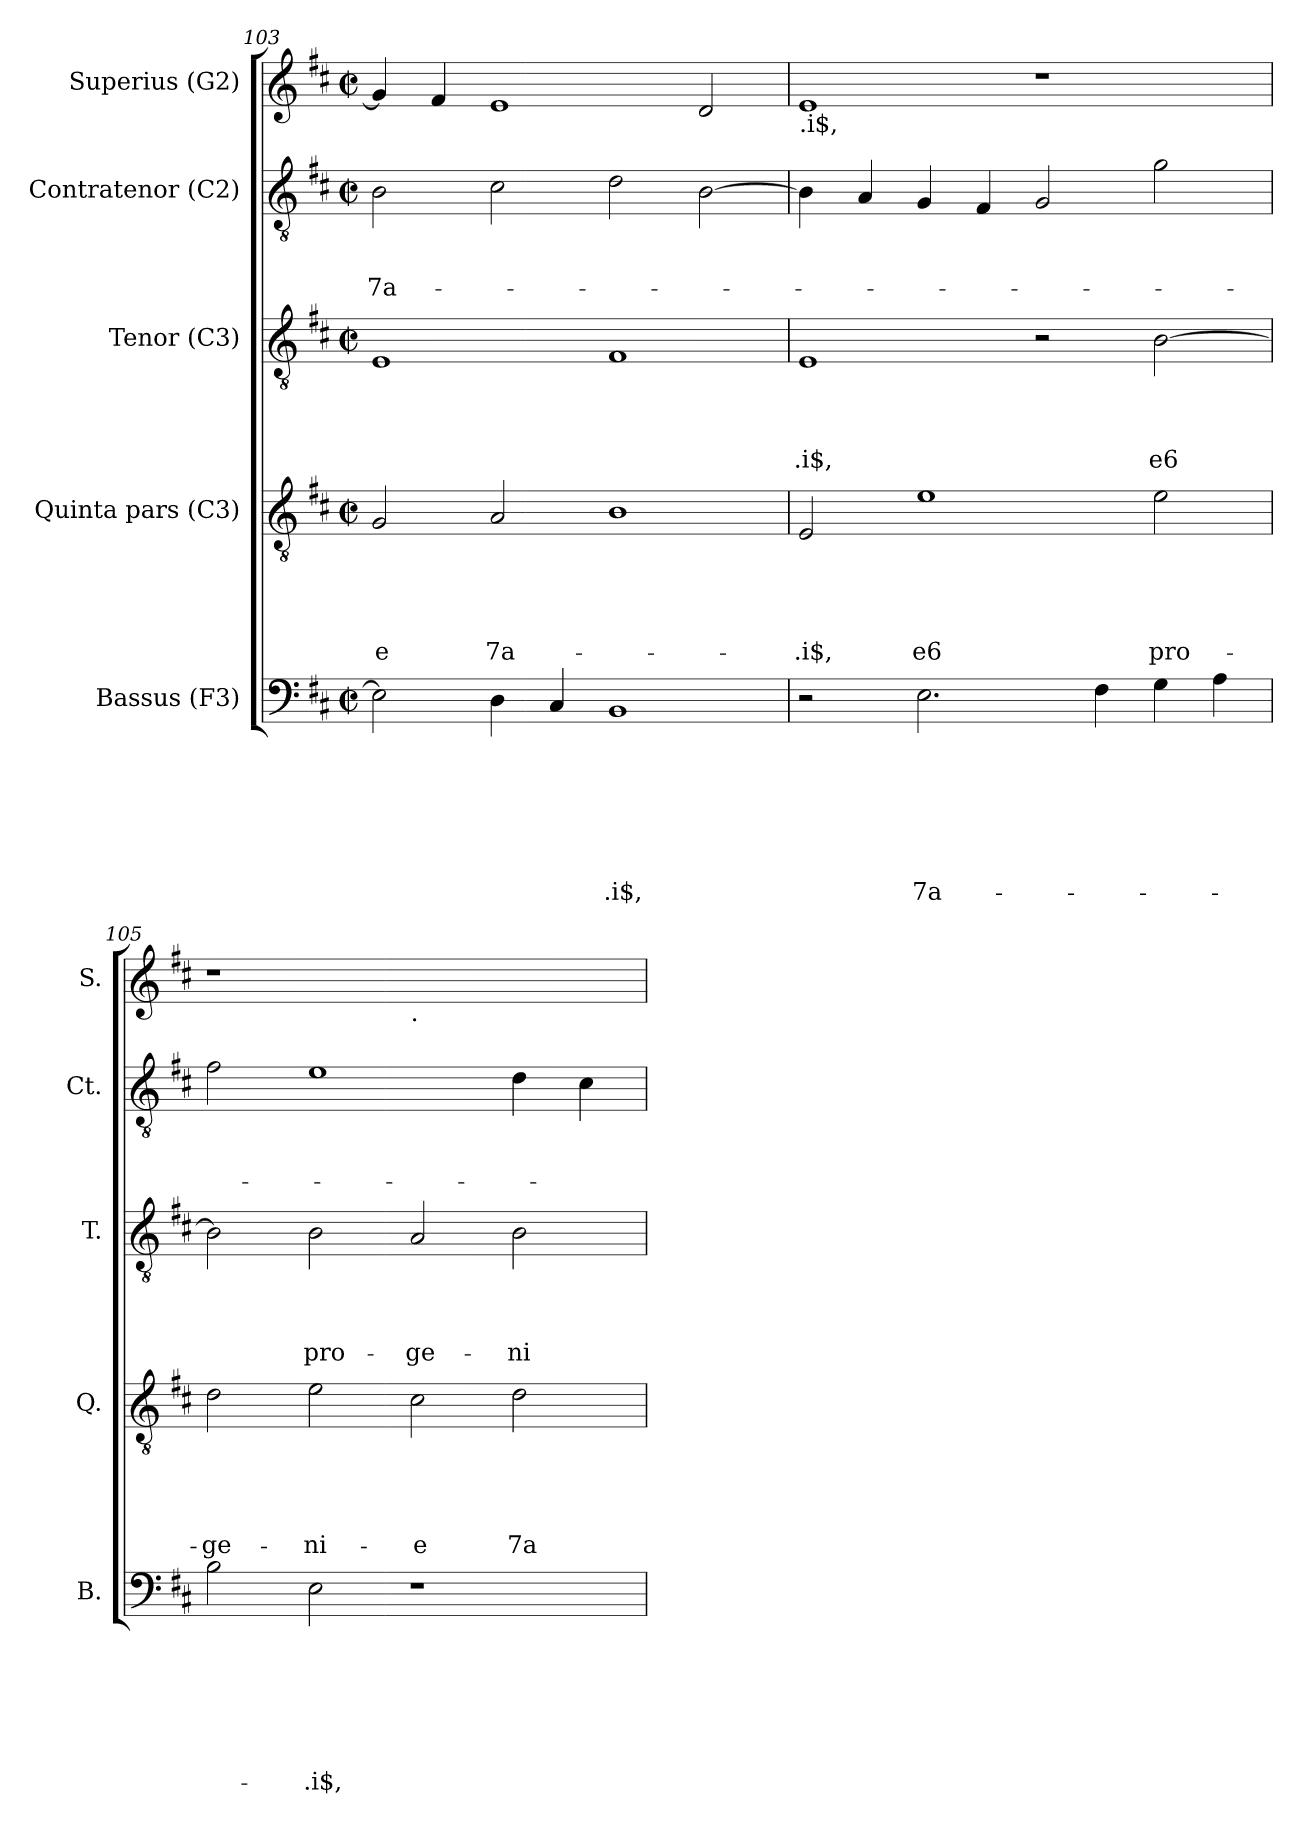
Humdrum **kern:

**kern	**text	**text	**text	**text	**text	**text	**text	**kern	**text	**text	**text	**text	**text	**kern	**text	**text	**text	**text	**kern	**text	**text	**text	**kern
*part5	*part5	*part5	*part5	*part5	*part5	*part5	*part5	*part4	*part4	*part4	*part4	*part4	*part4	*part3	*part3	*part3	*part3	*part3	*part2	*part2	*part2	*part2	*part1
*staff5	*staff5	*staff5	*staff5	*staff5	*staff5	*staff5	*staff5	*staff4	*staff4	*staff4	*staff4	*staff4	*staff4	*staff3	*staff3	*staff3	*staff3	*staff3	*staff2	*staff2	*staff2	*staff2	*staff1
*I"Bassus (F3)	*	*	*	*	*	*	*	*I"Quinta pars (C3)	*	*	*	*	*	*I"Tenor (C3)	*	*	*	*	*I"Contratenor (C2)	*	*	*	*I"Superius (G2)
*I'B.	*	*	*	*	*	*	*	*I'Q.	*	*	*	*	*	*I'T.	*	*	*	*	*I'Ct.	*	*	*	*I'S.
*clefF4	*	*	*	*	*	*	*	*clefGv2	*	*	*	*	*	*clefGv2	*	*	*	*	*clefGv2	*	*	*	*clefG2
*k[f#c#]	*	*	*	*	*	*	*	*k[f#c#]	*	*	*	*	*	*k[f#c#]	*	*	*	*	*k[f#c#]	*	*	*	*k[f#c#]
*D:	*	*	*	*	*	*	*	*D:	*	*	*	*	*	*D:	*	*	*	*	*D:	*	*	*	*D:
*M2/2	*	*	*	*	*	*	*	*M2/2	*	*	*	*	*	*M2/2	*	*	*	*	*M2/2	*	*	*	*M2/2
*met(c|)	*	*	*	*	*	*	*	*met(c|)	*	*	*	*	*	*met(c|)	*	*	*	*	*met(c|)	*	*	*	*met(c|)
=103	=103	=103	=103	=103	=103	=103	=103	=103	=103	=103	=103	=103	=103	=103	=103	=103	=103	=103	=103	=103	=103	=103	=103
!	!	!	!	!	!	!	!	!	!	!	!	!	!LO:LY:b	!	!	!	!	!	!	!	!	!LO:LY:b	!
2E\]	.	.	.	.	.	.	.	2G/	.	.	.	.	-e	1E	.	.	.	.	2B\	.	.	7a-	4g/]
.	.	.	.	.	.	.	.	.	.	.	.	.	.	.	.	.	.	.	.	.	.	.	4f#/
!	!	!	!	!	!	!	!	!	!	!	!	!	!LO:LY:b	!	!	!	!	!	!	!	!	!	!
4D\	.	.	.	.	.	.	.	2A/	.	.	.	.	7a-	.	.	.	.	.	2c#\	.	.	.	1e
4C#/	.	.	.	.	.	.	.	.	.	.	.	.	.	.	.	.	.	.	.	.	.	.	.
!	!	!	!	!	!	!	!LO:LY:b	!	!	!	!	!	!	!	!	!	!	!	!	!	!	!	!
1BB	.	.	.	.	.	.	-.i$,	1B	.	.	.	.	.	1F#	.	.	.	.	2d\	.	.	.	.
.	.	.	.	.	.	.	.	.	.	.	.	.	.	.	.	.	.	.	[>2B\	.	.	.	2d/
=104	=104	=104	=104	=104	=104	=104	=104	=104	=104	=104	=104	=104	=104	=104	=104	=104	=104	=104	=104	=104	=104	=104	=104
!	!	!	!	!	!	!	!	!	!	!	!	!	!	!	!	!	!	!	!	!	!	!	!LO:TX:b:t=.i$,
!	!	!	!	!	!	!	!	!	!	!	!	!	!LO:LY:b	!	!	!	!	!LO:LY:b	!	!	!	!	!
2r	.	.	.	.	.	.	.	2E/	.	.	.	.	-.i$,	1E	.	.	.	-.i$,	4B\]	.	.	.	1e
.	.	.	.	.	.	.	.	.	.	.	.	.	.	.	.	.	.	.	4A/	.	.	.	.
!	!	!	!	!	!	!	!LO:LY:b	!	!	!	!	!	!LO:LY:b	!	!	!	!	!	!	!	!	!	!
2.E\	.	.	.	.	.	.	7a-	1e	.	.	.	.	e6	.	.	.	.	.	4G/	.	.	.	.
.	.	.	.	.	.	.	.	.	.	.	.	.	.	.	.	.	.	.	4F#/	.	.	.	.
.	.	.	.	.	.	.	.	.	.	.	.	.	.	2r	.	.	.	.	2G/	.	.	.	1r
4F#\	.	.	.	.	.	.	.	.	.	.	.	.	.	.	.	.	.	.	.	.	.	.	.
!	!	!	!	!	!	!	!	!	!	!	!	!	!LO:LY:b	!	!	!	!	!LO:LY:b	!	!	!	!	!
4G\	.	.	.	.	.	.	.	2e\	.	.	.	.	pro-	[>2B\	.	.	.	e6	2g\	.	.	.	.
4A\	.	.	.	.	.	.	.	.	.	.	.	.	.	.	.	.	.	.	.	.	.	.	.
!!LO:PB:g=z
=105	=105	=105	=105	=105	=105	=105	=105	=105	=105	=105	=105	=105	=105	=105	=105	=105	=105	=105	=105	=105	=105	=105	=105
!	!	!	!	!	!	!	!	!	!	!	!	!	!LO:LY:b	!	!	!	!	!	!	!	!	!	!
2B\	.	.	.	.	.	.	.	2d\	.	.	.	.	-ge-	2B\]	.	.	.	.	2f#\	.	.	.	1r
!	!	!	!	!	!	!	!LO:LY:b	!	!	!	!	!	!LO:LY:b	!	!	!	!	!LO:LY:b	!	!	!	!	!
2E\	.	.	.	.	.	.	-.i$,	2e\	.	.	.	.	-ni-	2B\	.	.	.	pro-	1e	.	.	.	.
!	!	!	!	!	!	!	!	!	!	!	!	!	!	!	!	!	!	!	!	!	!	!	!LO:TX:b:t=.
!	!	!	!	!	!	!	!	!	!	!	!	!	!LO:LY:b	!	!	!	!	!LO:LY:b	!	!	!	!	!
1r	.	.	.	.	.	.	.	2c#\	.	.	.	.	-e	2A/	.	.	.	-ge-	.	.	.	.	1ryy
!	!	!	!	!	!	!	!	!	!	!	!	!	!LO:LY:b	!	!	!	!	!LO:LY:b	!	!	!	!	!
.	.	.	.	.	.	.	.	2d\	.	.	.	.	7a-	2B\	.	.	.	-ni-	4d\	.	.	.	.
.	.	.	.	.	.	.	.	.	.	.	.	.	.	.	.	.	.	.	4c#\	.	.	.	.
=	=	=	=	=	=	=	=	=	=	=	=	=	=	=	=	=	=	=	=	=	=	=	=
*-	*-	*-	*-	*-	*-	*-	*-	*-	*-	*-	*-	*-	*-	*-	*-	*-	*-	*-	*-	*-	*-	*-	*-
